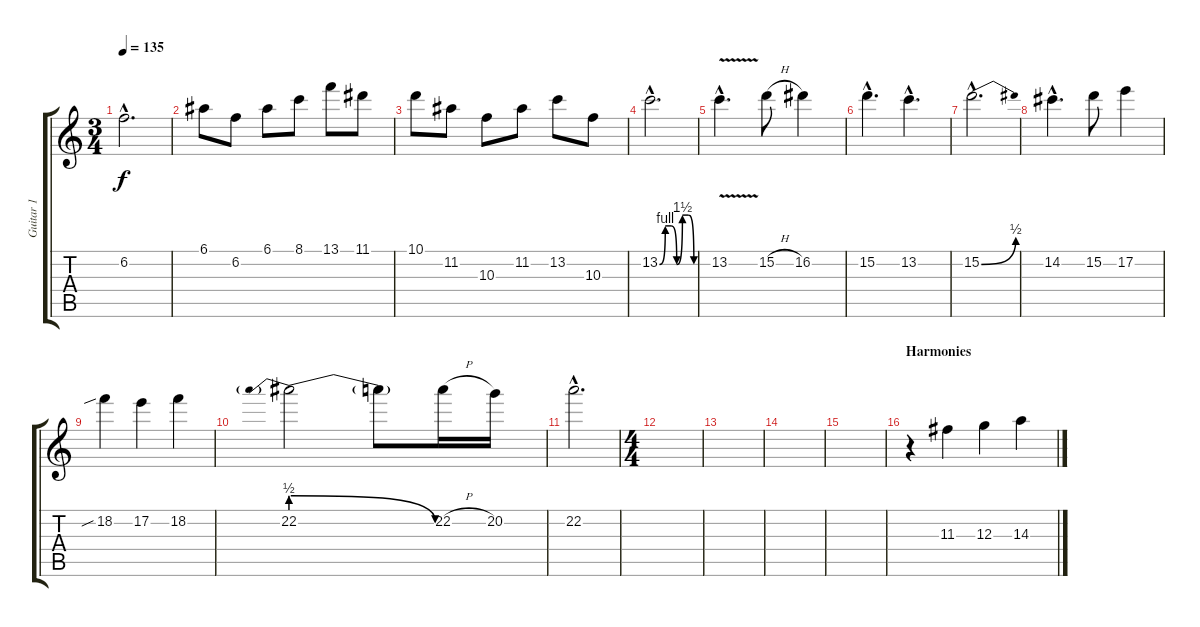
\track ("Guitar 1" "Guitar 1") {instrument distortionguitar}
\staff {score tabs}
\tuning (E4 B3 G3 D3 A2 D2) {hide}
\ts (3 4)
\tempo 135
\clef g2
\ks c
6.2{hac}.2{d dy f} |
6.1.8 6.2.8 6.1.8 8.1.8 13.1.8 11.1.8 |
10.1.8 11.2.8 10.3.8 11.2.8 13.2.8 10.3.8 |
13.2{be (custom 0 0 10 4 20 4 30 0 40 6 50 6 60 0) hac}.2{d} |
13.2{v hac}.4{d} 15.2{h}.8 16.2.4 |
15.2{hac}.4{d} 13.2{hac}.4{d} |
15.2{be (bend 0 0 60 2) hac}.2{d} |
14.2{hac}.4{d} 15.2.8 17.2.4 |
18.2{sib}.4 17.2.4 18.2.4 |
22.2{be (prebendrelease 0 2 60 0)}.2 22.2{t}.8 22.2{h}.16 20.2.16 |
22.2{hac}.2{d} |
\ts (4 4)
|
|
|
|
\section ("" "Harmonies")
r.4{balance 14} 11.3.4 12.3.4 14.3.4
